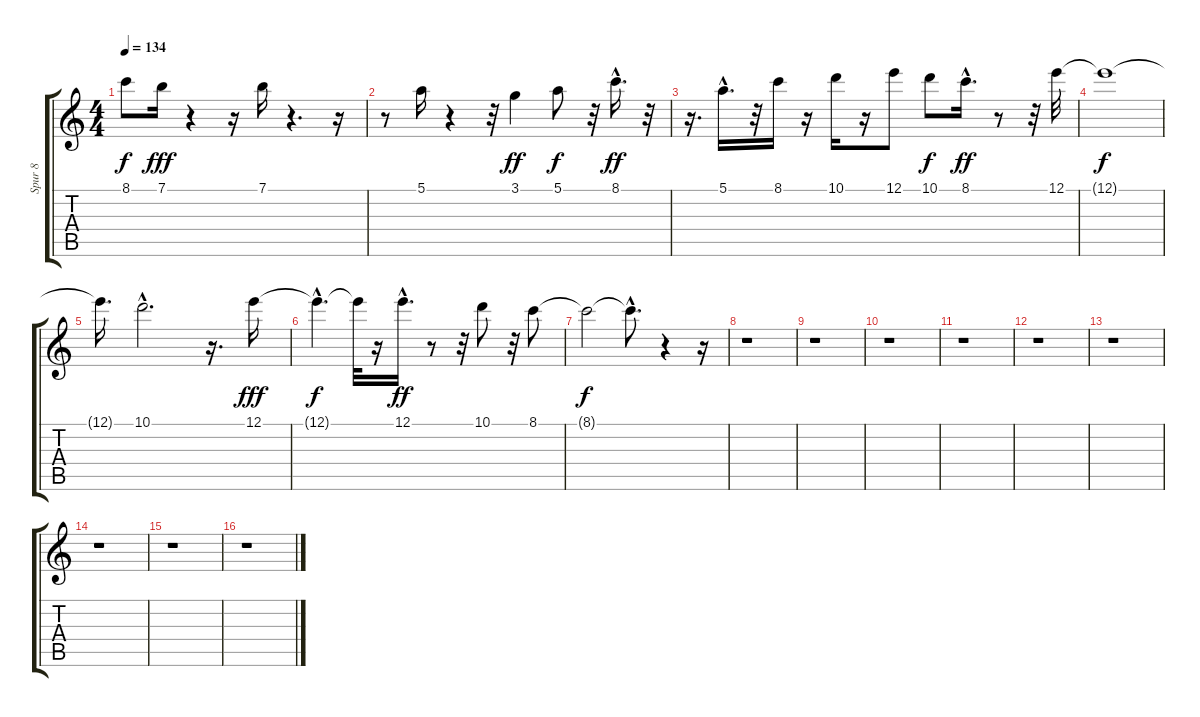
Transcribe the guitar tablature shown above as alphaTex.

\track ("Spur 8" "Spur 8") {instrument distortionguitar}
\staff {score tabs}
\tuning (E4 B3 G3 D3 A2 E2) {hide}
\ts (4 4)
\tempo 134
\clef g2
\ks c
8.1{t}.8{dy f} 7.1.16{dy fff} r.4 r.16 7.1.16 r.4{d} r.16 |
r.8 5.1.16 r.4 r.32 3.1.4{dy ff} 5.1.8{dy f} r.32 8.1{hac}.16{d dy ff} r.32 |
r.16{d} 5.1{hac}.16{d} r.32 8.1.16 r.16 10.1.16 r.16 12.1.8 10.1.8{dy f} 8.1{hac}.16{d dy ff} r.8 r.32 12.1.32 |
12.1{t}.1{dy f} |
12.1{t}.16{d} 10.1{hac}.2{d} r.16{d} 12.1.16{dy fff} |
12.1{hac t}.4{d dy f} 12.1{t}.32 r.16 12.1{hac}.16{d dy ff} r.8 r.32 10.1.8 r.32 8.1.8 |
8.1{t}.2{dy f} 8.1{hac t}.8{d} r.4 r.16 |
r.1 |
r.1 |
r.1 |
r.1 |
r.1 |
r.1 |
r.1 |
r.1 |
r.1
